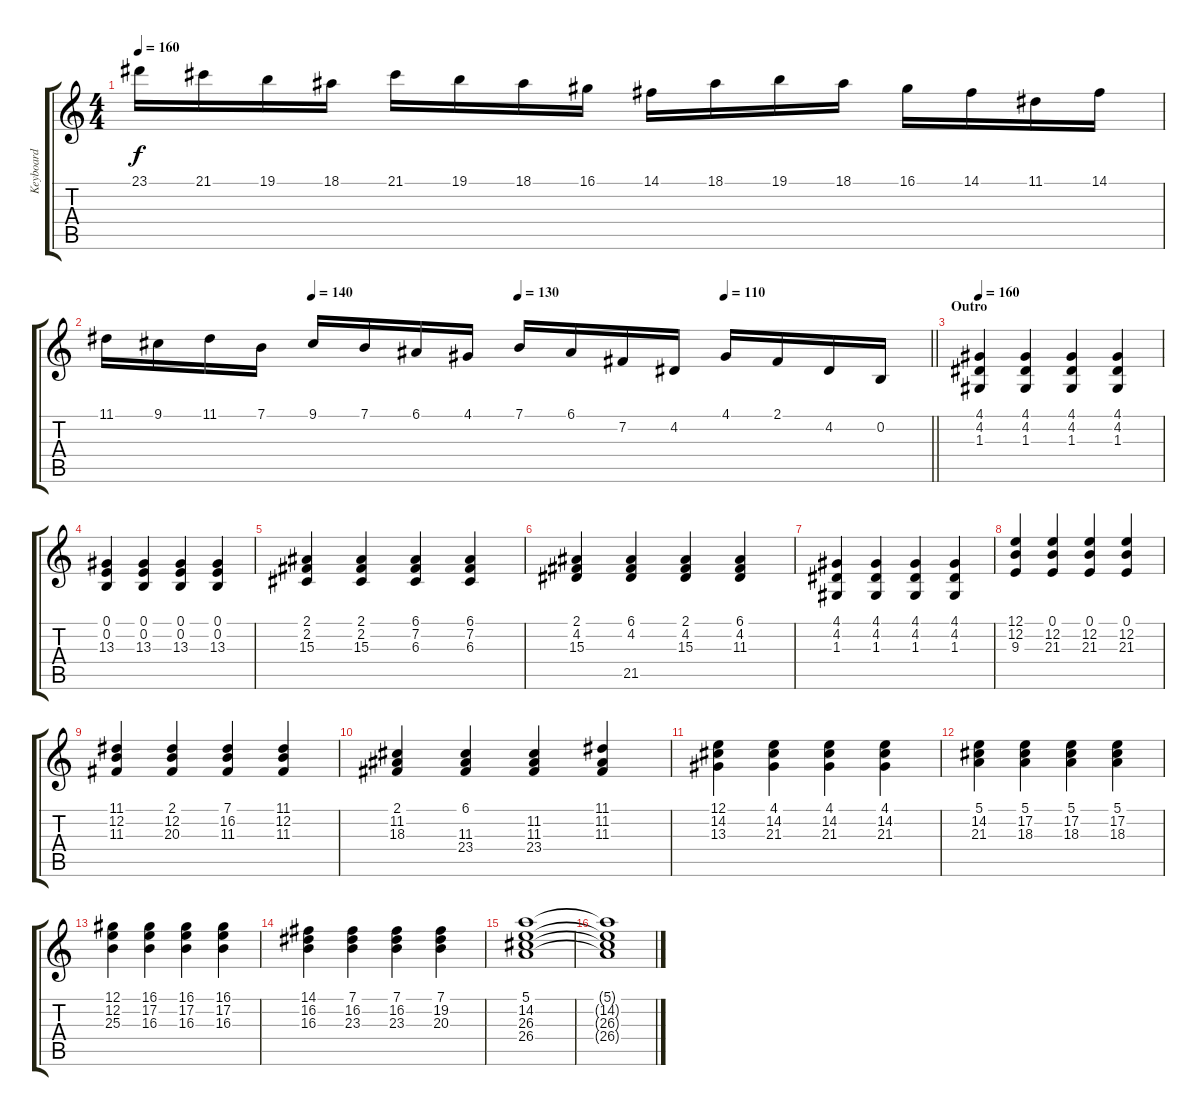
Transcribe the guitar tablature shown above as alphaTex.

\track ("Keyboard" "Keyboard") {instrument pad1newage}
\staff {score tabs}
\tuning (E4 B3 G3 D3 A2 E2) {hide}
\ts (4 4)
\tempo 160
\clef g2
\ks c
23.1.16{dy f} 21.1.16 19.1.16 18.1.16 21.1.16 19.1.16 18.1.16 16.1.16 14.1.16 18.1.16 19.1.16 18.1.16 16.1.16 14.1.16 11.1.16 14.1.16 |
\tempo (140 0.25)
\tempo (130 0.5)
\tempo (110 0.75)
\barLineRight lightlight
11.1.16 9.1.16 11.1.16 7.1.16 9.1.16 7.1.16 6.1.16 4.1.16 7.1.16 6.1.16 7.2.16 4.2.16 4.1.16 2.1.16 4.2.16 0.2.16 |
\section ("" "Outro")
\tempo 160
(4.1 4.2 1.3).4{volume 10 instrument stringensemble1} (4.1 4.2 1.3).4 (4.1 4.2 1.3).4 (4.1 4.2 1.3).4 |
(0.1 0.2 13.3).4 (0.1 0.2 13.3).4 (0.1 0.2 13.3).4 (0.1 0.2 13.3).4 |
(2.1 2.2 15.3).4 (2.1 2.2 15.3).4 (6.1 7.2 6.3).4 (6.1 7.2 6.3).4 |
(2.1 4.2 15.3).4 (6.1 4.2 21.5).4 (2.1 4.2 15.3).4 (6.1 4.2 11.3).4 |
(4.1 4.2 1.3).4 (4.1 4.2 1.3).4 (4.1 4.2 1.3).4 (4.1 4.2 1.3).4 |
(12.1 12.2 9.3).4 (0.1 12.2 21.3).4 (0.1 12.2 21.3).4 (0.1 12.2 21.3).4 |
(11.1 12.2 11.3).4 (2.1 12.2 20.3).4 (7.1 16.2 11.3).4 (11.1 12.2 11.3).4 |
(2.1 11.2 18.3).4 (6.1 11.3 23.4).4 (11.2 11.3 23.4).4 (11.1 11.2 11.3).4 |
(12.1 14.2 13.3).4 (4.1 14.2 21.3).4 (4.1 14.2 21.3).4 (4.1 14.2 21.3).4 |
(5.1 14.2 21.3).4 (5.1 17.2 18.3).4 (5.1 17.2 18.3).4 (5.1 17.2 18.3).4 |
(12.1 12.2 25.3).4 (16.1 17.2 16.3).4 (16.1 17.2 16.3).4 (16.1 17.2 16.3).4 |
(14.1 16.2 16.3).4 (7.1 16.2 23.3).4 (7.1 16.2 23.3).4 (7.1 19.2 20.3).4 |
(5.1 14.2 26.3 26.4).1 |
(5.1{t} 14.2{t} 26.3{t} 26.4{t}).1
